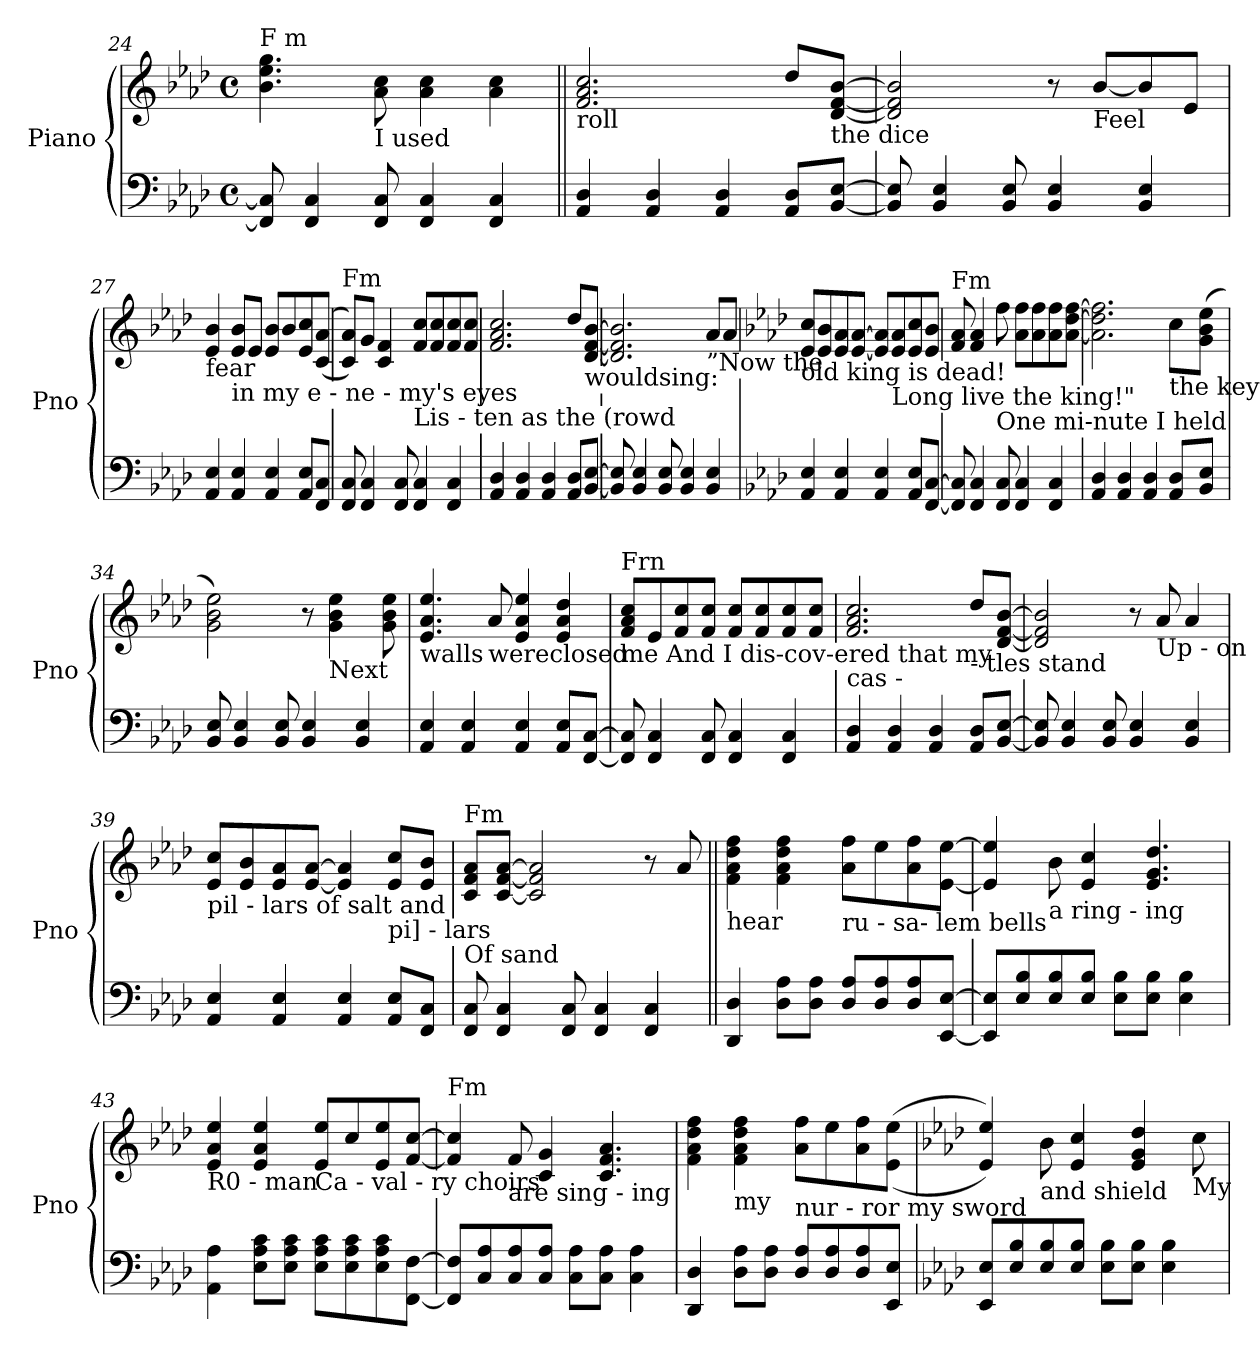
**kern	**kern
*part1	*part1
*staff2	*staff1
*I"Piano	*
*I'Pno	*
*clefF4	*clefG2
*k[b-e-a-d-]	*k[b-e-a-d-]
*M4/4	*M4/4
*met(c)	*met(c)
=24	=24
!	!LO:TX:a:t=F m
8FF/] 8C/]	4.b-\ 4.ee-\ 4.gg\
4FF/ 4C/	.
!	!LO:TX:b:t=I used
8FF/ 8C/	8a-\ 8cc\
4FF/ 4C/	4a-\ 4cc\
4FF/ 4C/	4a-\ 4cc\
!!LO:LB:g=z
=25||	=25||
!	!LO:TX:b:t=roll
4AA-/ 4D-/	2.f/ 2.a-/ 2.cc/
4AA-/ 4D-/	.
4AA-/ 4D-/	.
8AA-/ 8D-/L	8dd-/L
!	!LO:TX:b:t=the dice
[<8BB-/ [>8E-/J	[<8d-/ [<8f/ [>8b-/J
=26	=26
8BB-/] 8E-/]	2d-/] 2f/] 2b-/]
4BB-/ 4E-/	.
8BB-/ 8E-/	.
4BB-/ 4E-/	8r
!	!LO:TX:b:t=Feel
.	[<8b-/L
4BB-/ 4E-/	8b-/]
.	8e-/J
=27	=27
!	!LO:TX:b:t=fear
4AA-/ 4E-/	4e-/ 4b-/
!	!LO:TX:b:t=in my e - ne - my's eyes
4AA-/ 4E-/	8e-/ 8b-/L
.	8e-/J
4AA-/ 4E-/	8e-/ 8b-/L
.	8b-/
8AA-/ 8E-/L	8e-/ 8cc/
8FF/ 8C/J	(<(>8c/ 8a-/J
!!LO:LB:g=z
=28	=28
!	!LO:TX:a:t=Fm
8FF/ 8C/	8c/ 8a-/L))
4FF/ 4C/	8g/J
.	4c/ 4f/
8FF/ 8C/	.
!	!LO:TX:b:t=Lis - ten as the (rowd
4FF/ 4C/	8f/ 8cc/L
.	8f/ 8cc/
4FF/ 4C/	8f/ 8cc/
.	8f/ 8cc/J
=29	=29
4AA-/ 4D-/	2.f/ 2.a-/ 2.cc/
4AA-/ 4D-/	.
4AA-/ 4D-/	.
8AA-/ 8D-/L	8dd-/L
!	!LO:TX:b:t=wouldsing&colon;
[<8BB-/ [>8E-/J	[<8d-/ [<8f/ [>8b-/J
=30	=30
8BB-/] 8E-/]	2.d-/] 2.f/] 2.b-/]
4BB-/ 4E-/	.
8BB-/ 8E-/	.
4BB-/ 4E-/	.
!	!LO:TX:b:t=”Now the
4BB-/ 4E-/	8a-/L
.	8a-/J
!!LO:PB:g=z
=31	=31
*k[b-e-a-d-]	*k[b-e-a-d-]
!	!LO:TX:b:t=old king is dead!
4AA-/ 4E-/	8e-/ 8cc/L
.	8e-/ 8b-/
4AA-/ 4E-/	8e-/ 8a-/
.	[<8e-/ [>8a-/J
4AA-/ 4E-/	8e-/] 8a-/]L
!	!LO:TX:b:t=Long live the king!"
.	8e-/ 8a-/
8AA-/ 8E-/L	8e-/ 8cc/
[<8FF/ [>8C/J	8e-/ 8b-/J
=32	=32
!	!LO:TX:a:t=Fm
8FF/] 8C/]	8f/ 8a-/
4FF/ 4C/	4f/ 4a-/
!	!LO:TX:b:t=One mi-nute I held
8FF/ 8C/	8ff\
4FF/ 4C/	8a-\ 8ff\L
.	8a-\ 8ff\
4FF/ 4C/	8a-\ 8ff\
.	[<8a-\ [>8dd-\ [>8ff\J
=33	=33
4AA-/ 4D-/	2.a-\] 2.dd-\] 2.ff\]
4AA-/ 4D-/	.
4AA-/ 4D-/	.
!	!LO:TX:b:t=the key
8AA-/ 8D-/L	8cc\L
8BB-/ 8E-/J	(>8g\ 8b-\ 8ee-\J
!!LO:LB:g=z
=34	=34
8BB-/ 8E-/	2g\ 2b-\ 2ee-\)
4BB-/ 4E-/	.
8BB-/ 8E-/	.
4BB-/ 4E-/	8r
!	!LO:TX:b:t=Next
.	4g\ 4b-\ 4ee-\
4BB-/ 4E-/	.
.	8g\ 8b-\ 8ee-\
=35	=35
!	!LO:TX:b:t=walls
4AA-/ 4E-/	4.e-/ 4.a-/ 4.ee-/
4AA-/ 4E-/	.
!	!LO:TX:b:t=wereclosed
.	8a-/
4AA-/ 4E-/	4e-/ 4a-/ 4ee-/
8AA-/ 8E-/L	4e-/ 4a-/ 4dd-/
[<8FF/ [>8C/J	.
=36	=36
!	!LO:TX:a:t=Frn
!	!LO:TX:b:t=me And I dis-cov-ered that my
8FF/] 8C/]	8f/ 8a-/ 8cc/L
4FF/ 4C/	8e-/
.	8f/ 8cc/
8FF/ 8C/	8f/ 8cc/J
4FF/ 4C/	8f/ 8cc/L
.	8f/ 8cc/
4FF/ 4C/	8f/ 8cc/
.	8f/ 8cc/J
!!LO:LB:g=z
=37	=37
!	!LO:TX:b:t=cas -
4AA-/ 4D-/	2.f/ 2.a-/ 2.cc/
4AA-/ 4D-/	.
4AA-/ 4D-/	.
!	!LO:TX:b:t=- tles stand
8AA-/ 8D-/L	8dd-/L
[<8BB-/ [>8E-/J	[<8d-/ [<8f/ [>8b-/J
=38	=38
8BB-/] 8E-/]	2d-/] 2f/] 2b-/]
4BB-/ 4E-/	.
8BB-/ 8E-/	.
4BB-/ 4E-/	8r
!	!LO:TX:b:t=Up - on
.	8a-/
4BB-/ 4E-/	4a-/
=39	=39
!	!LO:TX:b:t=pil - lars of salt and
4AA-/ 4E-/	8e-/ 8cc/L
.	8e-/ 8b-/
4AA-/ 4E-/	8e-/ 8a-/
.	[<8e-/ [>8a-/J
4AA-/ 4E-/	4e-/] 4a-/]
!	!LO:TX:b:t=pi] - lars
8AA-/ 8E-/L	8e-/ 8cc/L
8FF/ 8C/J	8e-/ 8b-/J
!!LO:LB:g=z
=40	=40
!	!LO:TX:a:t=Fm
!	!LO:TX:b:t=Of sand
8FF/ 8C/	8c/ 8f/ 8a-/L
4FF/ 4C/	[<8c/ [<8f/ [>8a-/J
.	2c/] 2f/] 2a-/]
8FF/ 8C/	.
4FF/ 4C/	.
4FF/ 4C/	8r
.	8a-/
=41||	=41||
!	!LO:TX:b:t=hear
4DD-/ 4D-/	4f\ 4a-\ 4dd-\ 4ff\
8D-\ 8A-\L	4f\ 4a-\ 4dd-\ 4ff\
8D-\ 8A-\J	.
!	!LO:TX:b:t=ru - sa- lem bells
8D-/ 8A-/L	8a-\ 8ff\L
8D-/ 8A-/	8ee-\
8D-/ 8A-/	8a-\ 8ff\
[<8EE-/ [>8E-/J	[<8e-\ [>8ee-\J
=42	=42
8EE-/] 8E-/]L	4e-/] 4ee-/]
8E-/ 8B-/	.
!	!LO:TX:b:t=a ring - ing
8E-/ 8B-/	8b-\
8E-/ 8B-/J	4e-/ 4cc/
8E-\ 8B-\L	.
8E-\ 8B-\J	4.e-/ 4.g/ 4.dd-/
4E-\ 4B-\	.
!!LO:LB:g=z
=43	=43
!	!LO:TX:b:t=R0 - man
4AA-\ 4A-\	4e-/ 4a-/ 4ee-/
8E-\ 8A-\ 8c\L	4e-/ 4a-/ 4ee-/
8E-\ 8A-\ 8c\J	.
!	!LO:TX:b:t=Ca - val - ry choirs
8E-\ 8A-\ 8c\L	8e-/ 8ee-/L
8E-\ 8A-\ 8c\	8cc/
8E-\ 8A-\ 8c\	8e-/ 8ee-/
[<8FF\ [>8F\J	[<8f/ [>8cc/J
=44	=44
!	!LO:TX:a:t=Fm
8FF/] 8F/]L	4f/] 4cc/]
8C/ 8A-/	.
!	!LO:TX:b:t=are sing - ing
8C/ 8A-/	8f/
8C/ 8A-/J	4c/ 4g/
8C\ 8A-\L	.
8C\ 8A-\J	4.c/ 4.f/ 4.a-/
4C\ 4A-\	.
=45	=45
4DD-/ 4D-/	4f\ 4a-\ 4dd-\ 4ff\
!	!LO:TX:b:t=my
8D-\ 8A-\L	4f\ 4a-\ 4dd-\ 4ff\
8D-\ 8A-\J	.
!	!LO:TX:b:t=nur - ror my sword
8D-/ 8A-/L	8a-\ 8ff\L
8D-/ 8A-/	8ee-\
8D-/ 8A-/	8a-\ 8ff\
8EE-/ 8E-/J	(<(>8e-\ 8ee-\J
!!LO:PB:g=z
=46	=46
*k[b-e-a-d-]	*k[b-e-a-d-]
8EE-/ 8E-/L	4e-/ 4ee-/))
8E-/ 8B-/	.
!	!LO:TX:b:t=and shield
8E-/ 8B-/	8b-\
8E-/ 8B-/J	4e-/ 4cc/
8E-\ 8B-\L	.
8E-\ 8B-\J	4e-/ 4g/ 4dd-/
4E-\ 4B-\	.
!	!LO:TX:b:t=My
.	8cc\
=	=
*-	*-
